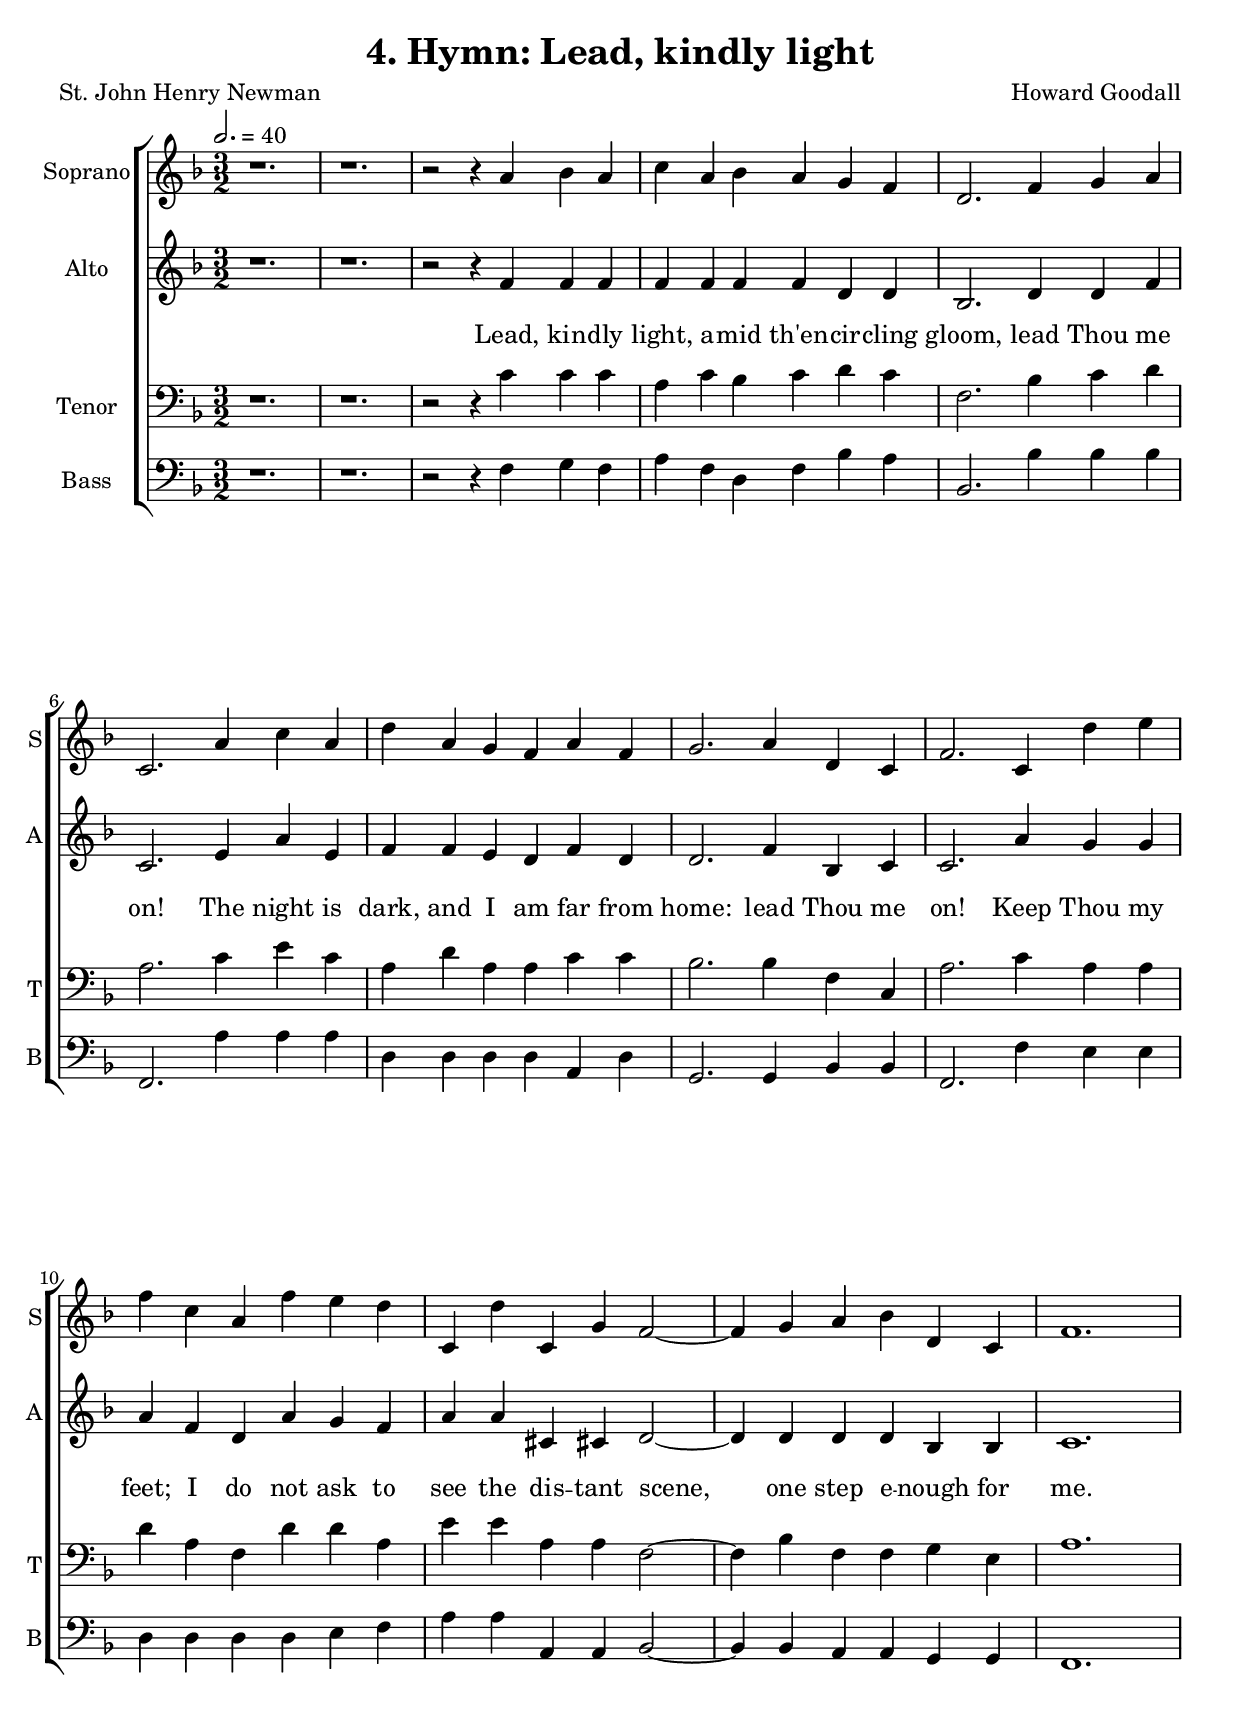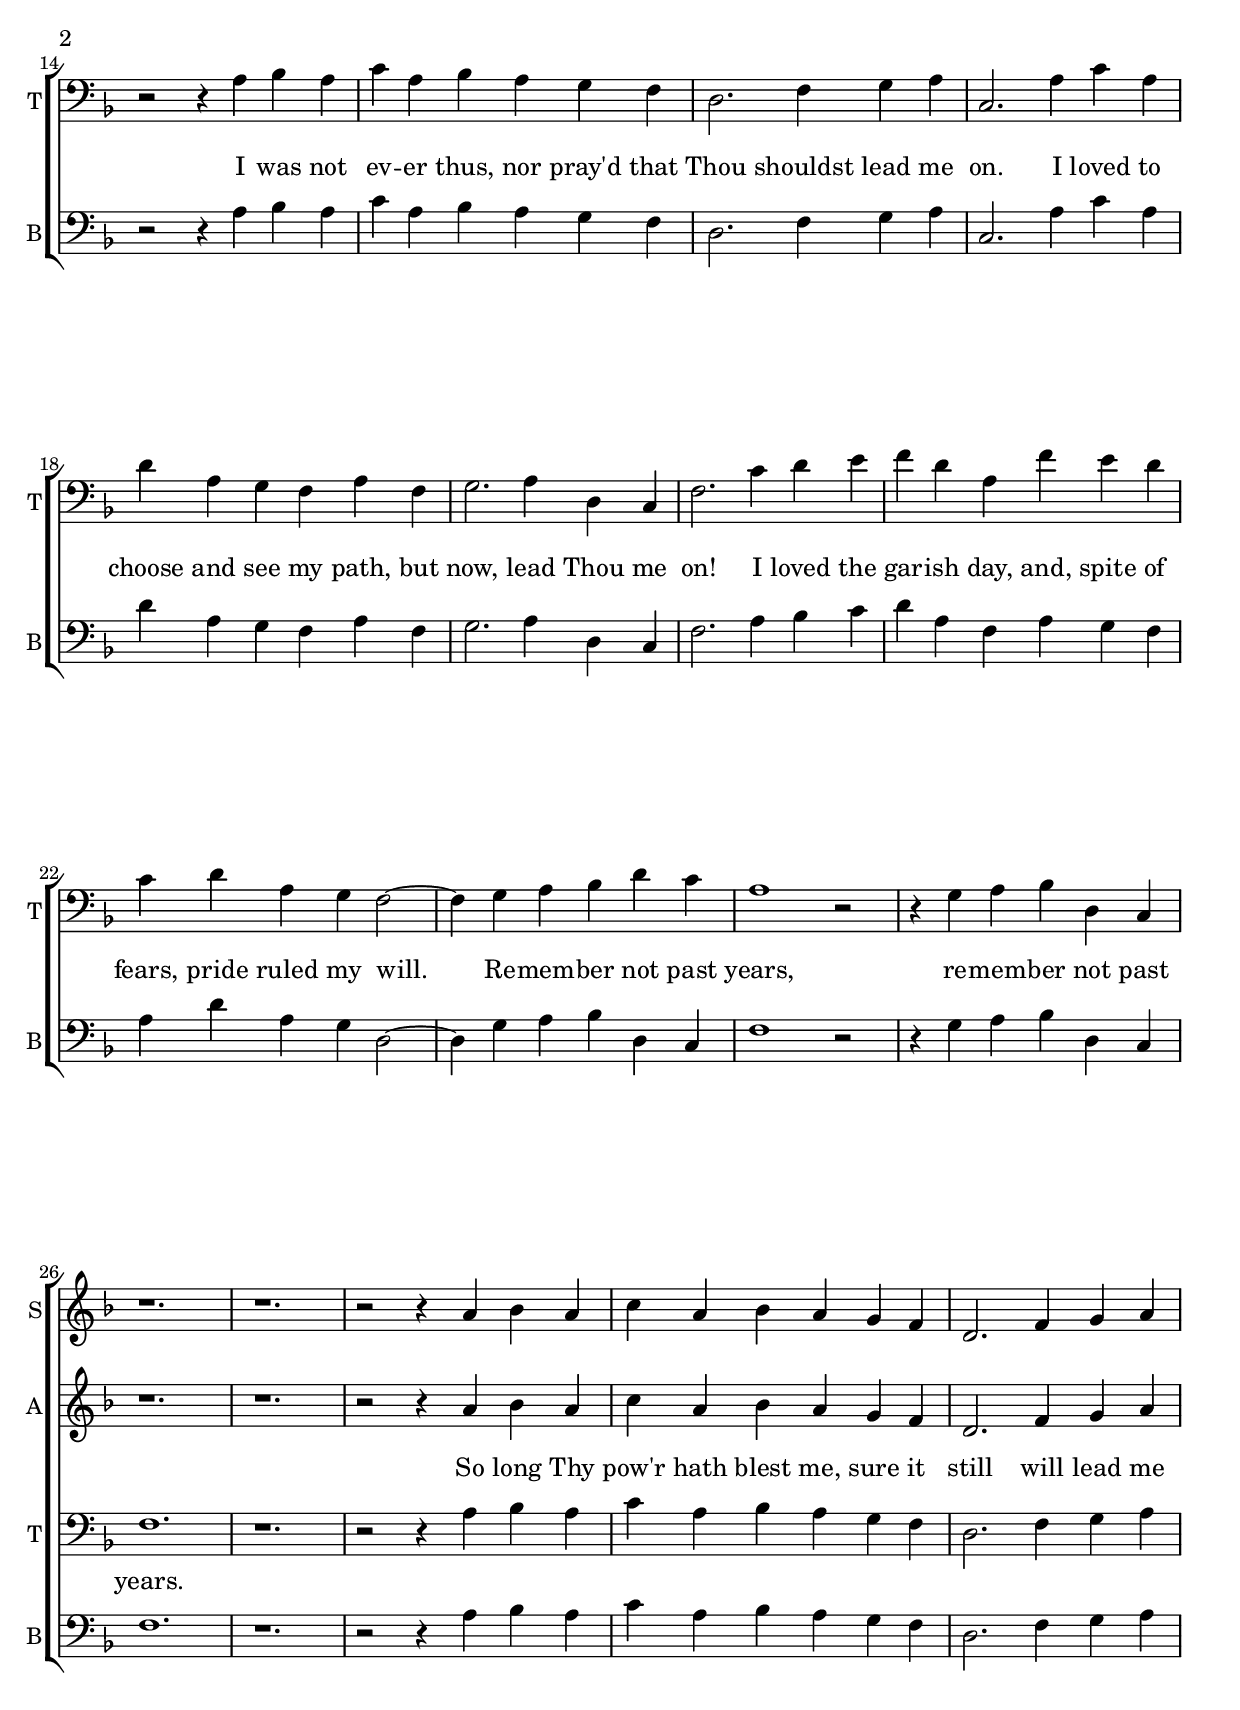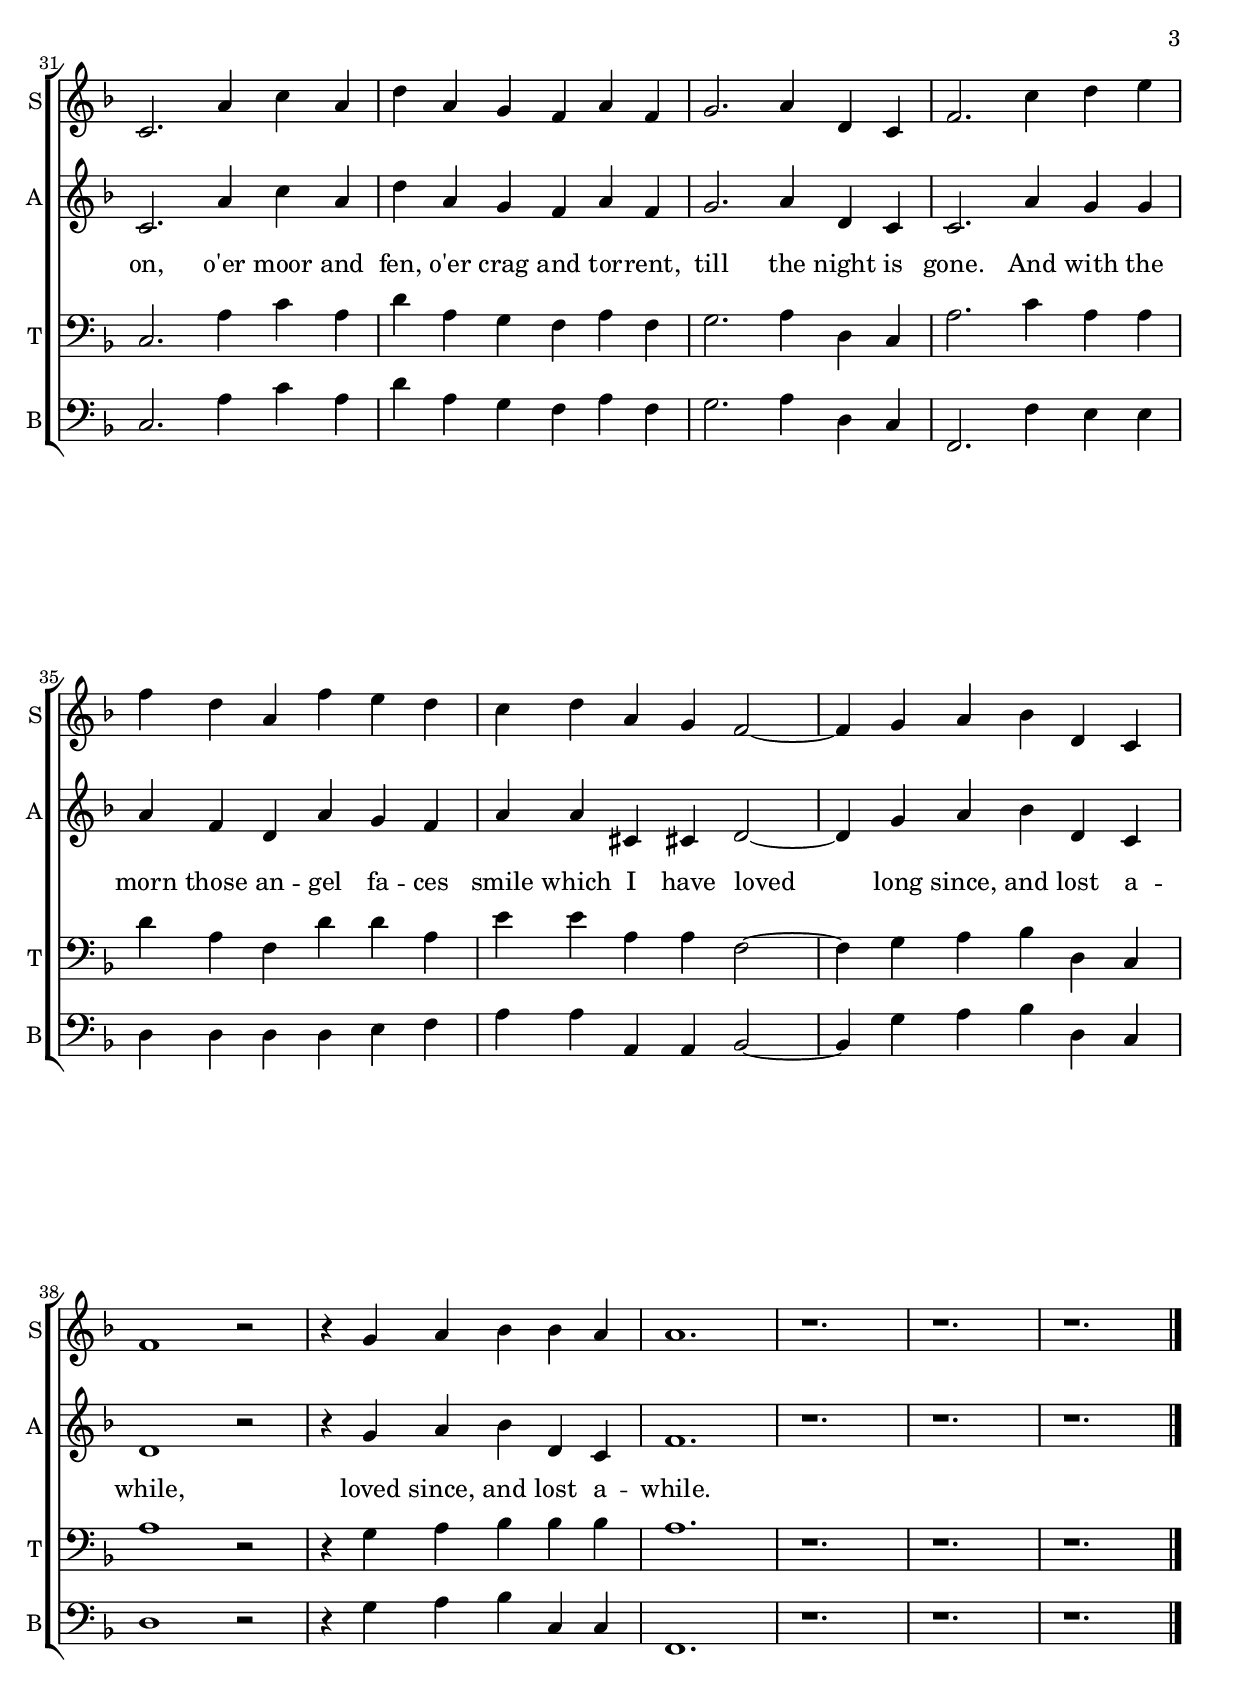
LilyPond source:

\version "2.7.40"
\header {
	title = "4. Hymn: Lead, kindly light"
	composer = "Howard Goodall"
	poet = "St. John Henry Newman"
	footnotes = ""
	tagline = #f
}

\paper {
  #(set-paper-size "a4")
  ragged-bottom = ##f
  ragged-last-bottom = ##f
}

wordsCVA = \lyricmode {
	Lead, kin -- dly |
	light, a -- mid th'en -- cir -- cling | gloom, lead Thou me | on! The night is | dark, and I am far from |
	home: lead Thou me | on! Keep Thou my | feet; I do not ask to | see the dis -- tant scene,
	one step e -- nough for | me. |            |                             |
	So long Thy | pow'r hath blest me, sure it | still will lead me | on, o'er moor and |
	fen, o'er crag and tor -- rent, | till the night is | gone. And with the | morn those an -- gel fa -- ces |
	smile which I have loved long since, and lost a --  | while, | loved since, and lost a --  |
	while. |
}
wordsDVA = \lyricmode {
	\repeat unfold 16 { \repeat unfold 3 { \skip 2 } }
	I was not  | ev -- er thus, nor pray'd that |
	Thou shouldst lead me | on. I loved to | choose and see my path, but | now, lead Thou me |
	on! I loved the | gar -- ish day, and, spite of | fears, pride ruled my will. Re -- mem -- ber not past |
	years, | re -- mem -- ber not past | years. |
}
voiceS =  {
	\set Staff.instrumentName = "Soprano"
	\set Staff.shortInstrumentName = "S"
	r1.   | \bar "|"   r1.   | \bar "|"   r2   r4   a'4    bes'4    a'4    | \bar "|"
	c''4    a'4    bes'4    a'4    g'4    f'4    | \bar "|"   d'2.    f'4    g'4
	a'4    | \bar "|"   c'2.    a'4    c''4    a'4    | \bar "|"   d''4    a'4    g'4
	f'4    a'4    f'4    | \bar "|"   g'2.    a'4    d'4    c'4    | \bar "|"   f'2.
	c'4    d''4    e''4    | \bar "|"   f''4    c''4    a'4    f''4    e''4    d''4
	| \bar "|"   c'4    d''4    c'4    g'4    f'2   ~    | \bar "|"   f'4    g'4
	a'4    bes'4    d'4    c'4    | \bar "|"   f'1.    | \bar "|"   r1.   | \bar "|"
	r1.   | \bar "|"   r1.   | \bar "|"   r1.   | \bar "|"   r1.   | \bar "|"   r1.
	| \bar "|"   r1.   | \bar "|"   r1.   | \bar "|"   r1.   | \bar "|"   r1.   | \bar "|"
	r1.   | \bar "|"   r1.   | \bar "|"   r1.   | \bar "|"   r1.   | \bar "|"   r2   r4
	a'4    bes'4    a'4    | \bar "|"   c''4    a'4    bes'4    a'4    g'4    f'4
	| \bar "|"   d'2.    f'4    g'4    a'4    | \bar "|"   c'2.    a'4    c''4    a'4
	| \bar "|"   d''4    a'4    g'4    f'4    a'4    f'4    | \bar "|"   g'2.    a'4
	d'4    c'4    | \bar "|"   f'2.    c''4    d''4    e''4    | \bar "|"   f''4
	d''4    a'4    f''4    e''4    d''4    | \bar "|"   c''4    d''4    a'4    g'4
	f'2   ~    | \bar "|"   f'4    g'4    a'4    bes'4    d'4    c'4    | \bar "|"
	f'1    r2   | \bar "|"   r4   g'4    a'4    bes'4    bes'4    a'4    | \bar "|"
	a'1.    | \bar "|"   r1.   | \bar "|"   r1.   | \bar "|"   r1.   \bar "|."
}
voiceA =  {
	\set Staff.instrumentName = "Alto"
	\set Staff.shortInstrumentName = "A"
	r1.   | \bar "|"   r1.   | \bar "|"   r2   r4   f'4    f'4    f'4    | \bar "|"
	f'4    f'4    f'4    f'4    d'4    d'4    | \bar "|"   bes2.    d'4    d'4    f'4
	| \bar "|"   c'2.    e'4    a'4    e'4    | \bar "|"   f'4    f'4    e'4    d'4
	f'4    d'4    | \bar "|"   d'2.    f'4    bes4    c'4    | \bar "|"   c'2.    a'4
	g'4    g'4    | \bar "|"   a'4    f'4    d'4    a'4    g'4    f'4    | \bar "|"
	a'4    a'4    cis'4    cis'!4    d'2   ~    | \bar "|"   d'4    d'4    d'4
	d'4    bes4    bes4    | \bar "|"   c'1.    | \bar "|"   r1.   | \bar "|"   r1.
	| \bar "|"   r1.   | \bar "|"   r1.   | \bar "|"   r1.   | \bar "|"   r1.   | \bar "|"
	r1.   | \bar "|"   r1.   | \bar "|"   r1.   | \bar "|"   r1.   | \bar "|"   r1.
	| \bar "|"   r1.   | \bar "|"   r1.   | \bar "|"   r1.   | \bar "|"   r2   r4   a'4
	bes'4    a'4    | \bar "|"   c''4    a'4    bes'4    a'4    g'4    f'4
	| \bar "|"   d'2.    f'4    g'4    a'4    | \bar "|"   c'2.    a'4    c''4    a'4
	| \bar "|"   d''4    a'4    g'4    f'4    a'4    f'4    | \bar "|"   g'2.    a'4
	d'4    c'4    | \bar "|"   c'2.    a'4    g'4    g'4    | \bar "|"   a'4    f'4
	d'4    a'4    g'4    f'4    | \bar "|"   a'4    a'4    cis'4    cis'!4    d'2
	~    | \bar "|"   d'4    g'4    a'4    bes'4    d'4    c'4    | \bar "|"   d'1
	r2   | \bar "|"   r4   g'4    a'4    bes'4    d'4    c'4    | \bar "|"   f'1.
	| \bar "|"   r1.   | \bar "|"   r1.   | \bar "|"   r1.   \bar "|."
}
voiceT =  {
	\clef "bass"
	\set Staff.instrumentName = "Tenor"
	\set Staff.shortInstrumentName = "T"
	\transpose c c, {
		r1.   | \bar "|"   r1.   | \bar "|"   r2   r4   c''4    c''4    c''4    | \bar "|"
		a'4    c''4    bes'4    c''4    d''4    c''4    | \bar "|"   f'2.    bes'4
		c''4    d''4    | \bar "|"   a'2.    c''4    e''4    c''4    | \bar "|"   a'4
		d''4    a'4    a'4    c''4    c''4    | \bar "|"   bes'2.    bes'4    f'4    c'4
		| \bar "|"   a'2.    c''4    a'4    a'4    | \bar "|"   d''4    a'4    f'4
		d''4    d''4    a'4    | \bar "|"   e''4    e''4    a'4    a'4    f'2   ~
		| \bar "|"   f'4    bes'4    f'4    f'4    g'4    e'4    | \bar "|"   a'1.
		| \bar "|"   r2   r4   a'4    bes'4    a'4    | \bar "|"   c''4    a'4    bes'4
		a'4    g'4    f'4    | \bar "|"   d'2.    f'4    g'4    a'4    | \bar "|"   c'2.
		a'4    c''4    a'4    | \bar "|"   d''4    a'4    g'4    f'4    a'4    f'4
		| \bar "|"   g'2.    a'4    d'4    c'4    | \bar "|"   f'2.    c''4    d''4    e''4
		| \bar "|"   f''4    d''4    a'4    f''4    e''4    d''4    | \bar "|"   c''4
		d''4    a'4    g'4    f'2   ~    | \bar "|"   f'4    g'4    a'4    bes'4    d''4
		c''4    | \bar "|"   a'1    r2   | \bar "|"   r4   g'4    a'4    bes'4    d'4
		c'4    | \bar "|"   f'1.    | \bar "|"   r1.   | \bar "|"   r2   r4   a'4    bes'4
		a'4    | \bar "|"   c''4    a'4    bes'4    a'4    g'4    f'4    | \bar "|"   d'2.
		f'4    g'4    a'4    | \bar "|"   c'2.    a'4    c''4    a'4    | \bar "|"   d''4
		a'4    g'4    f'4    a'4    f'4    | \bar "|"   g'2.    a'4    d'4    c'4
		| \bar "|"   a'2.    c''4    a'4    a'4    | \bar "|"   d''4    a'4    f'4    d''4
		d''4    a'4    | \bar "|"   e''4    e''4    a'4    a'4    f'2   ~    | \bar "|"
		f'4    g'4    a'4    bes'4    d'4    c'4    | \bar "|"   a'1    r2   | \bar "|"
		r4   g'4    a'4    bes'4    bes'4    bes'4    | \bar "|"   a'1.    | \bar "|"   r1.
		| \bar "|"   r1.   | \bar "|"   r1.   \bar "|."
	}
}
voiceB =  {
	\clef "bass"
	\set Staff.instrumentName = "Bass"
	\set Staff.shortInstrumentName = "B"
	%  p1 1
	\transpose c c, {
		r1.   | \bar "|"   r1.   | \bar "|"   r2   r4   f'4    g'4    f'4    | \bar "|"
		%  4
		a'4    f'4    d'4    f'4    bes'4    a'4    | \bar "|"   bes2.    bes'4    bes'4
		bes'4    | \bar "|"   f2.    a'4    a'4    a'4    | \bar "|"   d'4    d'4    d'4
		d'4    a4    d'4    | \bar "|"   %  8
		g2.    g4    bes4    bes4    | \bar "|"   f2.    f'4    e'4    e'4    | \bar "|"
		d'4    d'4    d'4    d'4    e'4    f'4    | \bar "|"   a'4    a'4    a4    a4
		bes2   ~    | \bar "|"   %  p2 12
		bes4    bes4    a4    a4    g4    g4    | \bar "|"   f1.    | \bar "|"   r2   r4
		a'4    bes'4    a'4    | \bar "|"   c''4    a'4    bes'4    a'4    g'4    f'4
		| \bar "|"   %  16
		d'2.    f'4    g'4    a'4    | \bar "|"   c'2.    a'4    c''4    a'4    | \bar "|"
		d''4    a'4    g'4    f'4    a'4    f'4    | \bar "|"   g'2.    a'4    d'4
		c'4    | \bar "|"   %  20
		f'2.    a'4    bes'4    c''4    | \bar "|"   d''4    a'4    f'4    a'4    g'4
		f'4    | \bar "|"   a'4    d''4    a'4    g'4    d'2   ~    | \bar "|"   d'4    g'4
		a'4    bes'4    d'4    c'4    | \bar "|"   %  24
		f'1    r2   | \bar "|"   r4   g'4    a'4    bes'4    d'4    c'4    | \bar "|"
		f'1.    | \bar "|"   r1.   | \bar "|"   %  28
		r2   r4   a'4    bes'4    a'4    | \bar "|"   c''4    a'4    bes'4    a'4    g'4
		f'4    | \bar "|"   d'2.    f'4    g'4    a'4    | \bar "|"   c'2.    a'4
		c''4    a'4    | \bar "|"   %  32
		d''4    a'4    g'4    f'4    a'4    f'4    | \bar "|"   g'2.    a'4    d'4
		c'4    | \bar "|"   f2.    f'4    e'4    e'4    | \bar "|"   d'4    d'4    d'4
		d'4    e'4    f'4    | \bar "|"   %  36
		a'4    a'4    a4    a4    bes2   ~    | \bar "|"   bes4    g'4    a'4    bes'4
		d'4    c'4    | \bar "|"   d'1    r2   | \bar "|"   r4   g'4    a'4    bes'4
		c'4    c'4    | \bar "|"   %  40
		f1.    | \bar "|"   r1.   | \bar "|"   r1.   | \bar "|"   r1.   \bar "|."
	}
}
voicedefault =  {
	% abc-2.1
	\time 3/2
	\tempo 2.=40
	\key f \major
}

\score{
	\new ChoirStaff <<

		\context Staff="1" { \voicedefault \voiceS }
		\context Staff="2" { \voicedefault \voiceA }
		\addlyrics { \wordsCVA }
		\context Staff="3" { \voicedefault \voiceT }
		\addlyrics { \wordsDVA }
		\context Staff="4" { \voicedefault \voiceB }
	>>
	\layout {
		\context {
			\Staff
			\RemoveEmptyStaves
		}
		\context {
			\Lyrics
			\override LyricSpace.minimum-distance = #0.7
		}
		\context {
			\Lyrics
			\override VerticalAxisGroup.staff-affinity = ##f
			\override VerticalAxisGroup.staff-staff-spacing =
			#'(
				(basic-distance . 0)
				(minimum-distance . 2)
				(padding . 2)
			)
		}
		\context {
			\Staff
			\override VerticalAxisGroup.staff-staff-spacing =
			#'((basic-distance . 0)
			(minimum-distance . 2)
			(padding . 2))
		}
	}
	\midi {}
}
